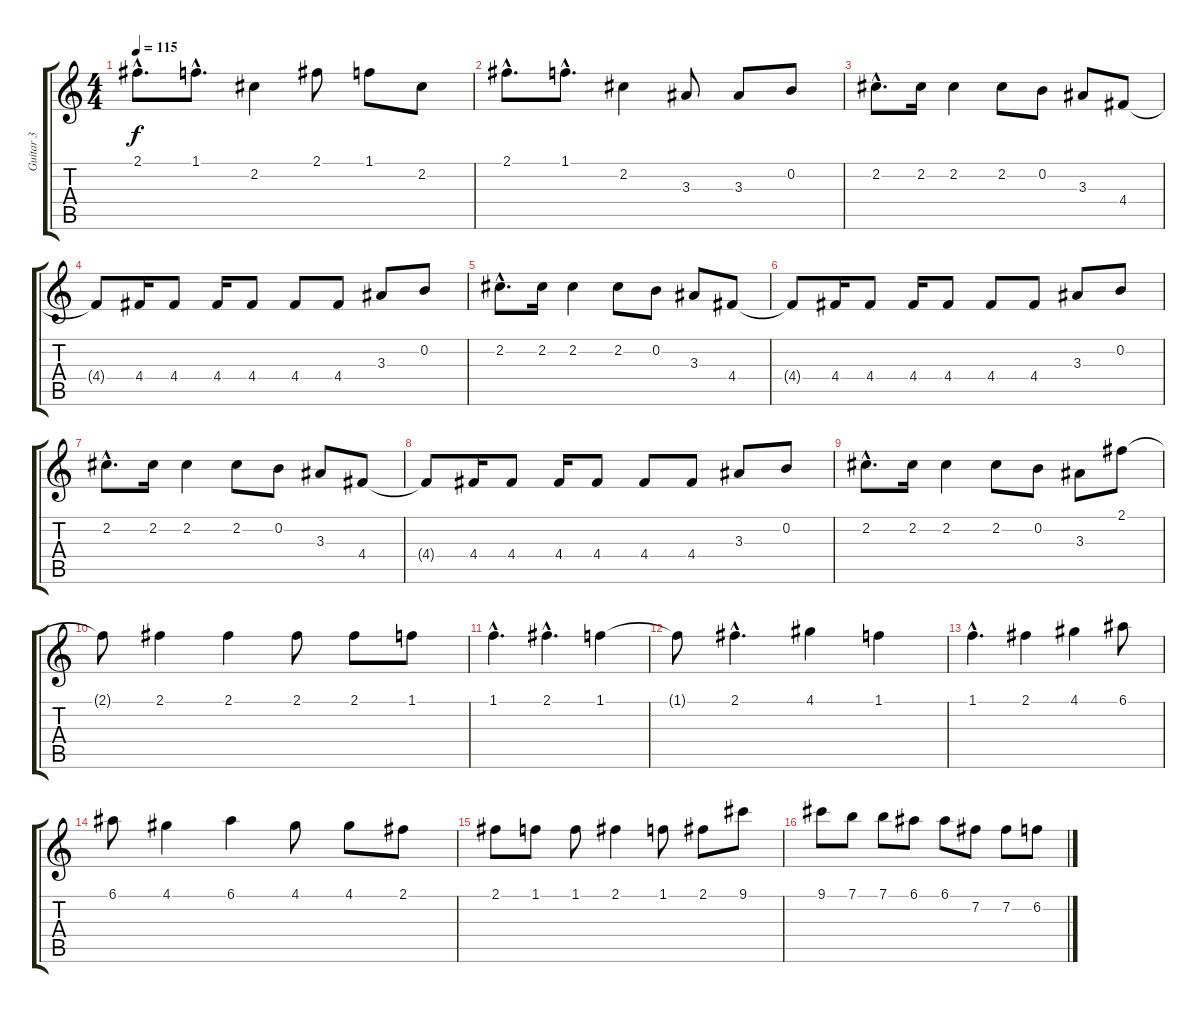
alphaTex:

\track ("Guitar 3" "Guitar 3") {instrument distortionguitar}
\staff {score tabs}
\tuning (E4 B3 G3 D3 A2 E2) {hide}
\ts (4 4)
\tempo 115
\clef g2
\ks c
2.1{hac}.8{d dy f} 1.1{hac}.8{d} 2.2.4 2.1.8 1.1.8 2.2.8 |
2.1{hac}.8{d} 1.1{hac}.8{d} 2.2.4 3.3.8 3.3.8 0.2.8 |
2.2{hac}.8{d} 2.2.16 2.2.4 2.2.8 0.2.8 3.3.8 4.4.8 |
4.4{t}.8 4.4.16 4.4.8 4.4.16 4.4.8 4.4.8 4.4.8 3.3.8 0.2.8 |
2.2{hac}.8{d} 2.2.16 2.2.4 2.2.8 0.2.8 3.3.8 4.4.8 |
4.4{t}.8 4.4.16 4.4.8 4.4.16 4.4.8 4.4.8 4.4.8 3.3.8 0.2.8 |
2.2{hac}.8{d} 2.2.16 2.2.4 2.2.8 0.2.8 3.3.8 4.4.8 |
4.4{t}.8 4.4.16 4.4.8 4.4.16 4.4.8 4.4.8 4.4.8 3.3.8 0.2.8 |
2.2{hac}.8{d} 2.2.16 2.2.4 2.2.8 0.2.8 3.3.8 2.1.8 |
2.1{t}.8 2.1.4 2.1.4 2.1.8 2.1.8 1.1.8 |
1.1{hac}.4{d} 2.1{hac}.4{d} 1.1.4 |
1.1{t}.8 2.1{hac}.4{d} 4.1.4 1.1.4 |
1.1{hac}.4{d} 2.1.4 4.1.4 6.1.8 |
6.1.8 4.1.4 6.1.4 4.1.8 4.1.8 2.1.8 |
2.1.8 1.1.8 1.1.8 2.1.4 1.1.8 2.1.8 9.1.8 |
9.1.8 7.1.8 7.1.8 6.1.8 6.1.8 7.2.8 7.2.8 6.2.8
